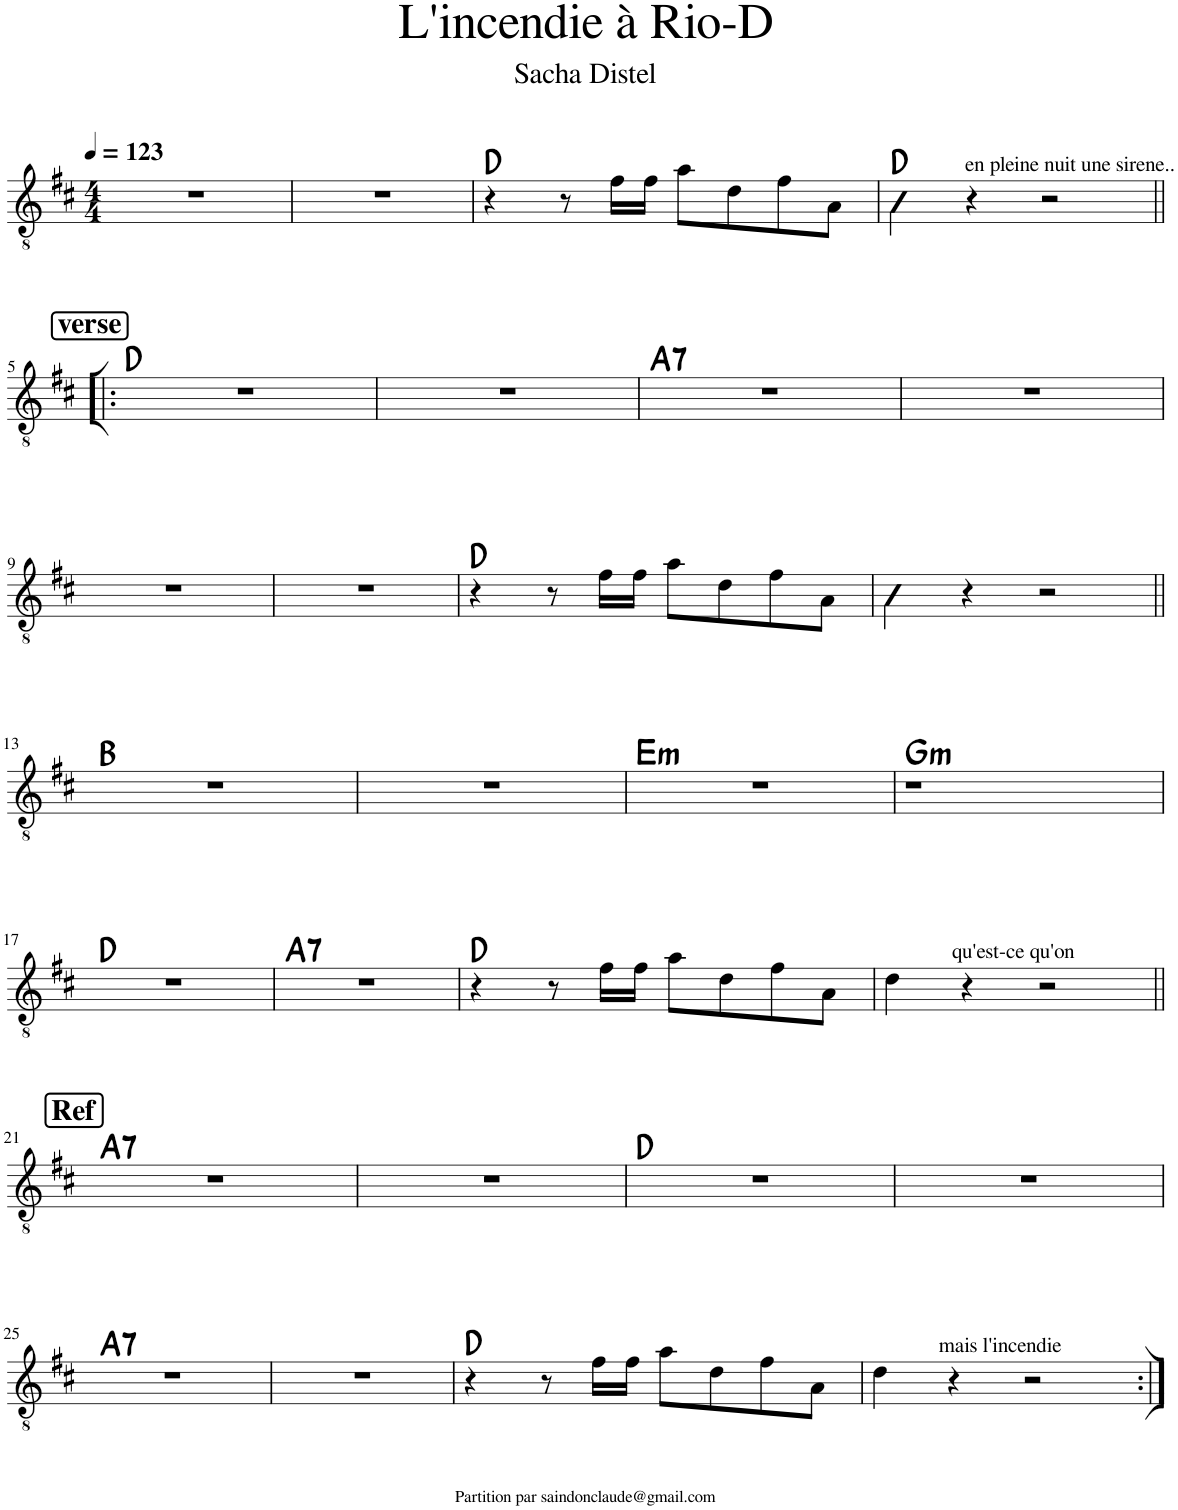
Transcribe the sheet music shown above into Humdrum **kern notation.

**kern	**harte
*part1	*part1
*staff1	*
*I"Classical Guitar	*
*I'Guit.	*
*clefGv2	*
*k[f#c#]	*
*M4/4	*
*MM123	*
=1	=1
1r	.
=2	=2
1r	.
=3	=3
4r	D:maj
8r	.
16f#\LL	.
16f#\JJ	.
8a\L	.
8d\	.
8f#\	.
8A\J	.
=4	=4
!LO:TX:a:t=en pleine nuit une sirene..	!
4d\	D:maj
4r	.
2r	.
!!LO:LB:g=z
!!LO:REH:place=s1:a:B:rj:fs=14:t=verse
=5!|:	=5!|:
1r	D:maj
=6	=6
1r	.
=7	=7
!	!LO:H:kt=7
1r	A:7
=8	=8
1r	.
!!LO:LB:g=z
=9	=9
1r	.
=10	=10
1r	.
=11	=11
4r	D:maj
8r	.
16f#\LL	.
16f#\JJ	.
8a\L	.
8d\	.
8f#\	.
8A\J	.
=12	=12
4d\	.
4r	.
2r	.
!!LO:LB:g=z
=13||	=13||
1r	B:maj
=14	=14
1r	.
=15	=15
!	!LO:H:kt=m
1r	E:min
=16	=16
!	!LO:H:kt=m
1r	G:min
!!LO:LB:g=z
=17	=17
1r	D:maj
=18	=18
!	!LO:H:kt=7
1r	A:7
=19	=19
4r	D:maj
8r	.
16f#\LL	.
16f#\JJ	.
8a\L	.
8d\	.
8f#\	.
8A\J	.
=20	=20
4d\	.
!LO:TX:a:t=qu'est-ce qu'on	!
4r	.
2r	.
!!LO:LB:g=z
!!LO:REH:place=s1:a:B:rj:fs=14:t=Ref
=21||	=21||
!	!LO:H:kt=7
1r	A:7
=22	=22
1r	.
=23	=23
1r	D:maj
=24	=24
1r	.
!!LO:LB:g=z
=25	=25
!	!LO:H:kt=7
1r	A:7
=26	=26
1r	.
=27	=27
4r	D:maj
8r	.
16f#\LL	.
16f#\JJ	.
8a\L	.
8d\	.
8f#\	.
8A\J	.
=28	=28
4d\	.
!LO:TX:a:t=mais l'incendie	!
4r	.
2r	.
=:|!	=:|!
*-	*-
